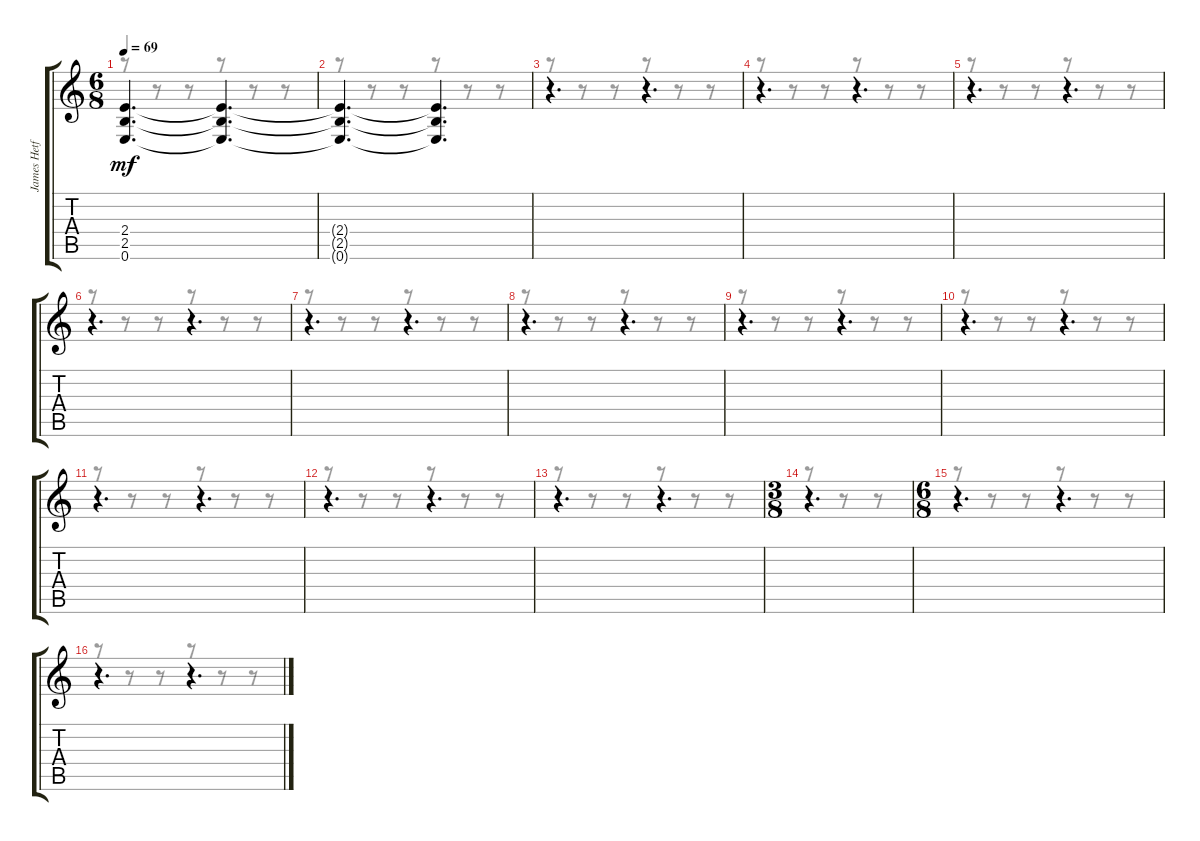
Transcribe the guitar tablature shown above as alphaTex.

\track ("James Hetfield (Distortion)" "James Hetf") {instrument distortionguitar}
\staff {score tabs}
\tuning (E4 B3 G3 D3 A2 E2) {hide}
\voice
\ts (6 8)
\tempo 69
\clef g2
\ks c
(2.4{t} 2.5{t} 0.6{t}).4{d dy mf} (2.4{t} 2.5{t} 0.6{t}).4{d} |
(2.4{t} 2.5{t} 0.6{t}).4{d} (2.4{t} 2.5{t} 0.6{t}).4{d} |
r.4{d} r.4{d} |
r.4{d} r.4{d} |
r.4{d} r.4{d} |
r.4{d} r.4{d} |
r.4{d} r.4{d} |
r.4{d} r.4{d} |
r.4{d} r.4{d} |
r.4{d} r.4{d} |
r.4{d} r.4{d} |
r.4{d} r.4{d} |
r.4{d} r.4{d} |
\ts (3 8)
r.4{d} |
\ts (6 8)
r.4{d} r.4{d} |
r.4{d} r.4{d}
\voice
\clef g2
\ottava regular
\simile none
\ks c
r.8{dy f} r.8 r.8 r.8 r.8 r.8 |
r.8 r.8 r.8 r.8 r.8 r.8 |
r.8 r.8 r.8 r.8 r.8 r.8 |
r.8 r.8 r.8 r.8 r.8 r.8 |
r.8 r.8 r.8 r.8 r.8 r.8 |
r.8 r.8 r.8 r.8 r.8 r.8 |
r.8 r.8 r.8 r.8 r.8 r.8 |
r.8 r.8 r.8 r.8 r.8 r.8 |
r.8 r.8 r.8 r.8 r.8 r.8 |
r.8 r.8 r.8 r.8 r.8 r.8 |
r.8 r.8 r.8 r.8 r.8 r.8 |
r.8 r.8 r.8 r.8 r.8 r.8 |
r.8 r.8 r.8 r.8 r.8 r.8 |
r.8 r.8 r.8 |
r.8 r.8 r.8 r.8 r.8 r.8 |
r.8 r.8 r.8 r.8 r.8 r.8
